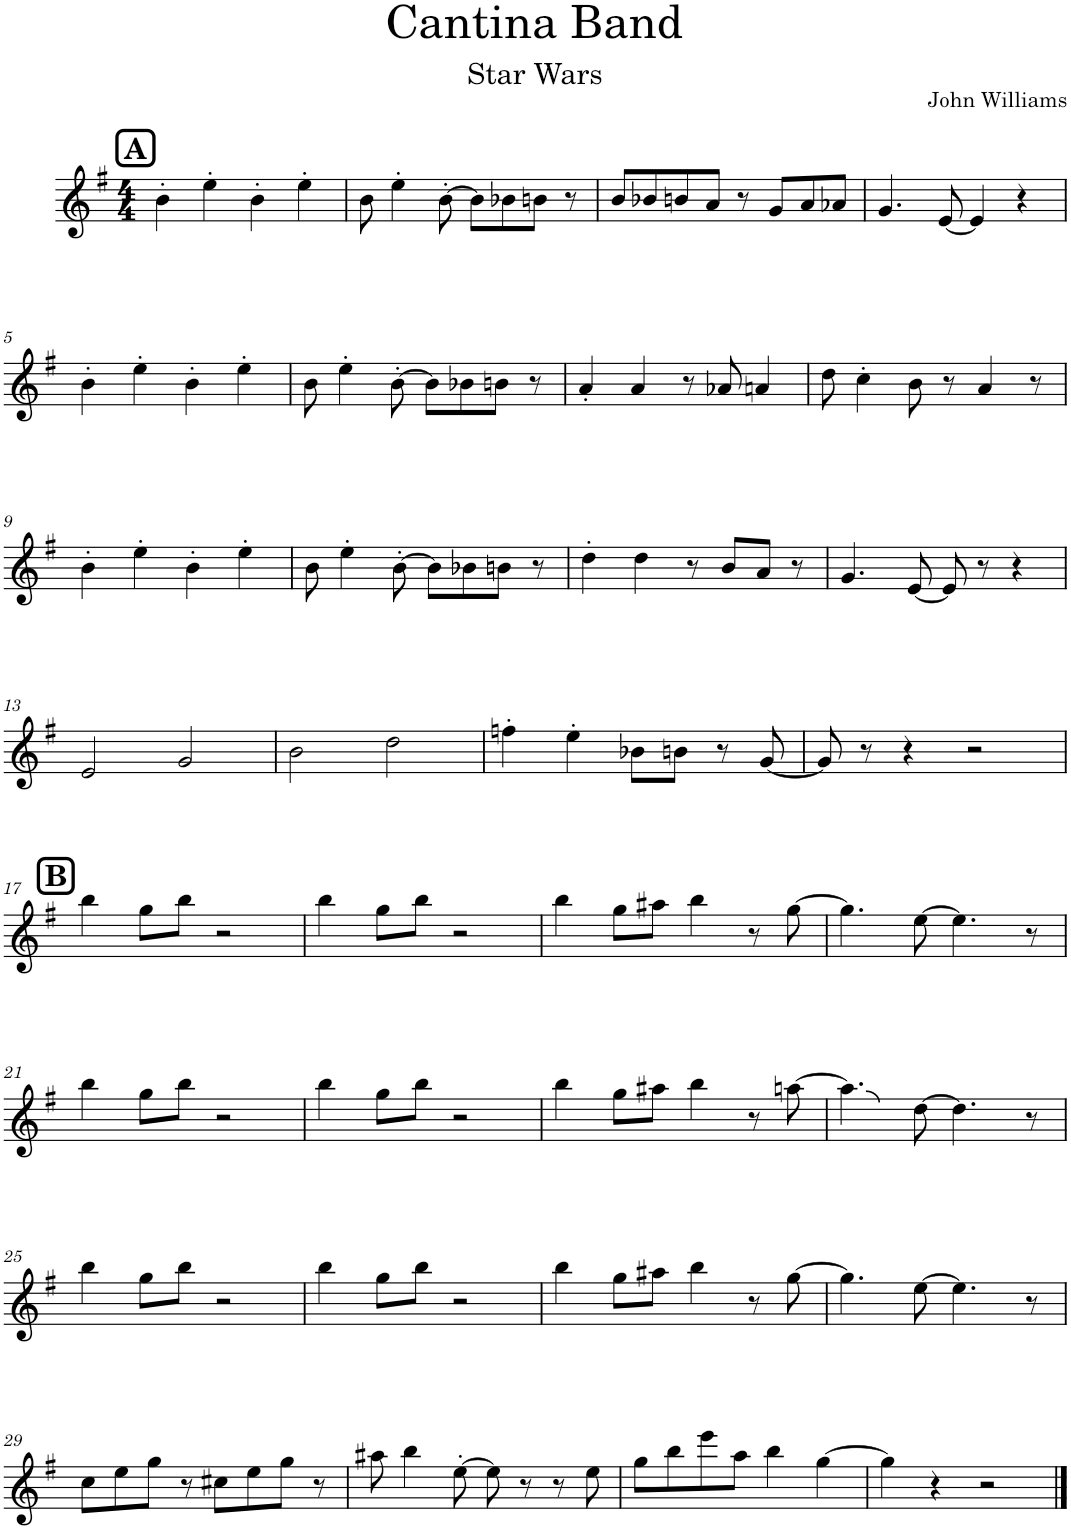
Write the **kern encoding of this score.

**kern
*part1
*staff1
*I"Tenor Saxophone
*I'T. Sax.
*clefG2
*Trd8c14
*k[f#]
*M4/4
!!LO:REH:place=s1:a:B:cj:fs=14:t=A
=1
4b'\
4ee'\
4b'\
4ee'\
=2
8b\
4ee'\
[8b'\
8b\L]
8b-X\
8bn\J
8r
=3
8b/L
8b-X/
8bn/
8a/J
8r
8g/L
8a/
8a-X/J
=4
4.g/
[8e/
4e/]
4r
!!LO:LB:g=z
=5
4b'\
4ee'\
4b'\
4ee'\
=6
8b\
4ee'\
[8b'\
8b\L]
8b-X\
8bn\J
8r
=7
4a'/
4a/
8r
8a-X/
4an/
=8
8dd\
4cc'\
8b\
8r
4a/
8r
!!LO:LB:g=z
=9
4b'\
4ee'\
4b'\
4ee'\
=10
8b\
4ee'\
[8b'\
8b\L]
8b-X\
8bn\J
8r
=11
4dd'\
4dd\
8r
8b/L
8a/J
8r
=12
4.g/
[8e/
8e/]
8r
4r
!!LO:LB:g=z
=13
2e/
2g/
=14
2b\
2dd\
=15
4ffn'\
4ee'\
8b-X\L
8bn\J
8r
[8g/
=16
8g/]
8r
4r
2r
!!LO:LB:g=z
!!LO:REH:place=s1:a:B:cj:fs=14:t=B
=17
4bb\
8gg\L
8bb\J
2r
=18
4bb\
8gg\L
8bb\J
2r
=19
4bb\
8gg\L
8aa#X\J
4bb\
8r
[8gg\
=20
4.gg\]
[8ee\
4.ee\]
8r
!!LO:LB:g=z
=21
4bb\
8gg\L
8bb\J
2r
=22
4bb\
8gg\L
8bb\J
2r
=23
4bb\
8gg\L
8aa#X\J
4bb\
8r
[8aan\
=24
4.aa\]
[8dd\
4.dd\]
8r
!!LO:LB:g=z
=25
4bb\
8gg\L
8bb\J
2r
=26
4bb\
8gg\L
8bb\J
2r
=27
4bb\
8gg\L
8aa#X\J
4bb\
8r
[8gg\
=28
4.gg\]
[8ee\
4.ee\]
8r
!!LO:LB:g=z
=29
8cc\L
8ee\
8gg\J
8r
8cc#X\L
8ee\
8gg\J
8r
=30
8aa#X\
4bb\
[8ee'\
8ee\]
8r
8r
8ee\
=31
8gg\L
8bb\
8eee\
8aa\J
4bb\
[4gg\
=32
4gg\]
4r
2r
==
*-
